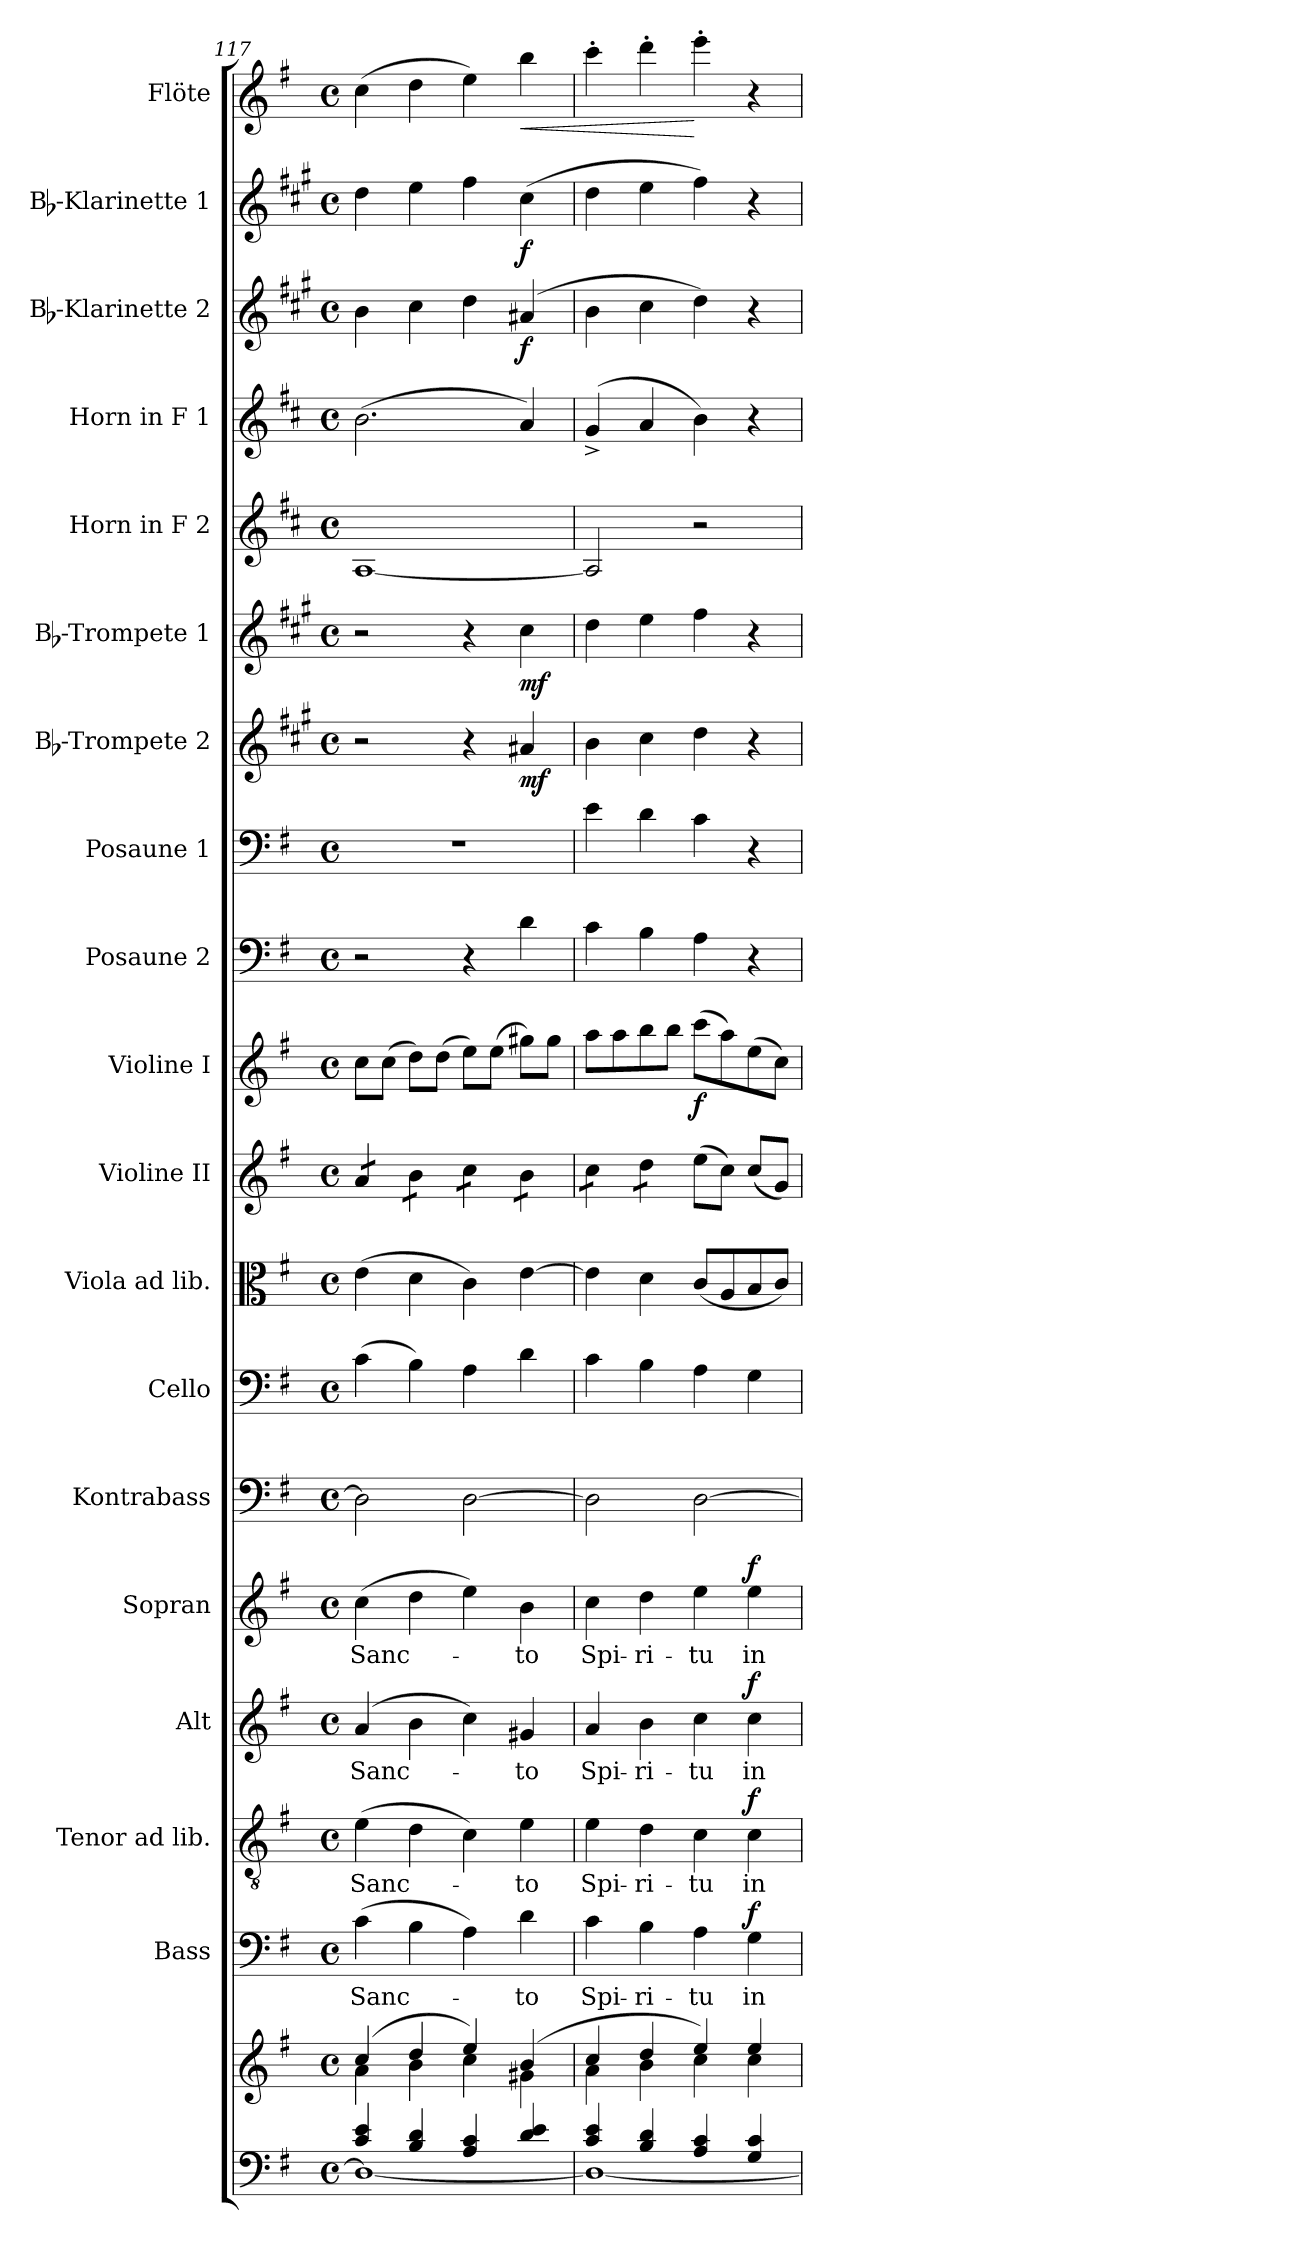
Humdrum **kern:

**kern	**kern	**kern	**text	**dynam	**kern	**text	**dynam	**kern	**text	**dynam	**kern	**text	**dynam	**kern	**kern	**kern	**kern	**kern	**dynam	**kern	**kern	**kern	**dynam	**kern	**dynam	**kern	**kern	**kern	**dynam	**kern	**dynam	**kern	**dynam
*part19	*part19	*part18	*part18	*part18	*part17	*part17	*part17	*part16	*part16	*part16	*part15	*part15	*part15	*part14	*part13	*part12	*part11	*part10	*part10	*part9	*part8	*part7	*part7	*part6	*part6	*part5	*part4	*part3	*part3	*part2	*part2	*part1	*part1
*staff20	*staff19	*staff18	*staff18	*staff18	*staff17	*staff17	*staff17	*staff16	*staff16	*staff16	*staff15	*staff15	*staff15	*staff14	*staff13	*staff12	*staff11	*staff10	*staff10	*staff9	*staff8	*staff7	*staff7	*staff6	*staff6	*staff5	*staff4	*staff3	*staff3	*staff2	*staff2	*staff1	*staff1
*	*	*I"Bass	*	*	*I"Tenor ad lib.	*	*	*I"Alt	*	*	*I"Sopran	*	*	*I"Kontrabass	*I"Cello	*I"Viola ad lib.	*I"Violine II	*I"Violine I	*	*I"Posaune 2	*I"Posaune 1	*I"Bb-Trompete 2	*	*I"Bb-Trompete 1	*	*I"Horn in F 2	*I"Horn in F 1	*I"Bb-Klarinette 2	*	*I"Bb-Klarinette 1	*	*I"Flöte	*
*	*	*I'B.	*	*	*I'T.	*	*	*I'A.	*	*	*I'S.	*	*	*I'Kb.	*	*I'Vla.	*I'Vl. II	*I'Vl. I	*	*I'Pos. 2	*I'Pos. 1	*I'Bb Trp. 2	*	*I'Bb Trp. 1	*	*	*	*I'Bb Kl. 2	*	*I'Bb Kl. 1	*	*I'Fl.	*
*clefF4	*clefG2	*clefF4	*	*	*clefGv2	*	*	*clefG2	*	*	*clefG2	*	*	*clefF4	*clefF4	*clefC3	*clefG2	*clefG2	*	*clefF4	*clefF4	*clefG2	*	*clefG2	*	*clefG2	*clefG2	*clefG2	*	*clefG2	*	*clefG2	*
*	*	*	*	*	*	*	*	*	*	*	*	*	*	*ITrd7c12	*	*	*	*	*	*	*	*ITrd1c2	*	*ITrd1c2	*	*ITrd4c7	*ITrd4c7	*ITrd1c2	*	*ITrd1c2	*	*	*
*k[f#]	*k[f#]	*k[f#]	*	*	*k[f#]	*	*	*k[f#]	*	*	*k[f#]	*	*	*k[f#]	*k[f#]	*k[f#]	*k[f#]	*k[f#]	*	*k[f#]	*k[f#]	*k[f#]	*	*k[f#]	*	*k[f#]	*k[f#]	*k[f#]	*	*k[f#]	*	*k[f#]	*
*G:	*G:	*G:	*	*	*G:	*	*	*G:	*	*	*G:	*	*	*G:	*G:	*G:	*G:	*G:	*	*G:	*G:	*G:	*	*G:	*	*G:	*G:	*G:	*	*G:	*	*G:	*
*M4/4	*M4/4	*M4/4	*	*	*M4/4	*	*	*M4/4	*	*	*M4/4	*	*	*M4/4	*M4/4	*M4/4	*M4/4	*M4/4	*	*M4/4	*M4/4	*M4/4	*	*M4/4	*	*M4/4	*M4/4	*M4/4	*	*M4/4	*	*M4/4	*
*met(c)	*met(c)	*met(c)	*	*	*met(c)	*	*	*met(c)	*	*	*met(c)	*	*	*met(c)	*met(c)	*met(c)	*met(c)	*met(c)	*	*met(c)	*met(c)	*met(c)	*	*met(c)	*	*met(c)	*met(c)	*met(c)	*	*met(c)	*	*met(c)	*
=117	=117	=117	=117	=117	=117	=117	=117	=117	=117	=117	=117	=117	=117	=117	=117	=117	=117	=117	=117	=117	=117	=117	=117	=117	=117	=117	=117	=117	=117	=117	=117	=117	=117
*^	*^	*	*	*	*	*	*	*	*	*	*	*	*	*	*	*	*	*	*	*	*	*	*	*	*	*	*	*	*	*	*	*	*
!	!	!	!	!	!LO:LY:b	!	!	!LO:LY:b	!	!	!LO:LY:b	!	!	!LO:LY:b	!	!	!	!	!	!	!	!	!	!	!	!	!	!	!	!	!	!	!	!	!
*	*	*	*	*	*	*	*	*	*	*	*	*	*	*	*	*	*	*	*tremolo	*	*	*	*	*	*	*	*	*	*	*	*	*	*	*	*
4c/ 4e/	1D_	(4cc/	4a\	(>4c\	Sanc-	.	(>4e\	Sanc-	.	(4a/	Sanc-	.	(>4cc\	Sanc-	.	2DD\]	(>4c\	(>4e\	8a/L	8cc\L	.	2r	1r	2r	.	2r	.	[1D	(>2.e\	4a\	.	4cc\	.	(>4cc\	.
.	.	.	.	.	.	.	.	.	.	.	.	.	.	.	.	.	.	.	8a/J	(>8cc\J	.	.	.	.	.	.	.	.	.	.	.	.	.	.	.
4B/ 4d/	.	4dd/	4b\	4B\	.	.	4d\	.	.	4b\	.	.	4dd\	.	.	.	4B\)	4d\	8b\L	8dd\L)	.	.	.	.	.	.	.	.	.	4b\	.	4dd\	.	4dd\	.
.	.	.	.	.	.	.	.	.	.	.	.	.	.	.	.	.	.	.	8b\J	(>8dd\J	.	.	.	.	.	.	.	.	.	.	.	.	.	.	.
4A/ 4c/	.	4ee/)	4cc\	4A\)	.	.	4c\)	.	.	4cc\)	.	.	4ee\)	.	.	[2DD\	4A\	4c\)	8cc\L	8ee\L)	.	4r	.	4r	.	4r	.	.	.	4cc\	.	4ee\	.	4ee\)	.
.	.	.	.	.	.	.	.	.	.	.	.	.	.	.	.	.	.	.	8cc\J	(>8ee\J	.	.	.	.	.	.	.	.	.	.	.	.	.	.	.
!	!	!	!	!	!LO:LY:b	!	!	!LO:LY:b	!	!	!LO:LY:b	!	!	!LO:LY:b	!	!	!	!	!	!	!	!	!	!	!LO:DY:b	!	!LO:DY:b	!	!	!	!LO:DY:b	!	!LO:DY:b	!	!LO:HP:b
4d/ 4e/	.	(4b/	4g#X\	4d\	-to	.	4e\	-to	.	4g#X/	-to	.	4b\	-to	.	.	4d\	[4e\	8b\L	8gg#X\L)	.	4d\	.	4g#X/	mf	4b\	mf	.	4d/)	(4g#X/	f	(>4b\	f	4bb\	<
.	.	.	.	.	.	.	.	.	.	.	.	.	.	.	.	.	.	.	8b\J	8gg#\J	.	.	.	.	.	.	.	.	.	.	.	.	.	.	.
=118	=118	=118	=118	=118	=118	=118	=118	=118	=118	=118	=118	=118	=118	=118	=118	=118	=118	=118	=118	=118	=118	=118	=118	=118	=118	=118	=118	=118	=118	=118	=118	=118	=118	=118	=118
!	!	!	!	!	!LO:LY:b	!	!	!LO:LY:b	!	!	!LO:LY:b	!	!	!LO:LY:b	!	!	!	!	!	!	!	!	!	!	!	!	!	!	!	!	!	!	!	!	!
4c/ 4e/	1D_	4cc/	4a\	4c\	Spi-	.	4e\	Spi-	.	4a/	Spi-	.	4cc\	Spi-	.	2DD\]	4c\	4e\]	8cc\L	8aa\L	.	4c\	4e\	4a\	.	4cc\	.	2D/]	(4c^</	4a\	.	4cc\	.	4ccc'>\	.
.	.	.	.	.	.	.	.	.	.	.	.	.	.	.	.	.	.	.	8cc\J	8aa\	.	.	.	.	.	.	.	.	.	.	.	.	.	.	.
!	!	!	!	!	!LO:LY:b	!	!	!LO:LY:b	!	!	!LO:LY:b	!	!	!LO:LY:b	!	!	!	!	!	!	!	!	!	!	!	!	!	!	!	!	!	!	!	!	!
4B/ 4d/	.	4dd/	4b\	4B\	-ri-	.	4d\	-ri-	.	4b\	-ri-	.	4dd\	-ri-	.	.	4B\	4d\	8dd\L	8bb\	.	4B\	4d\	4b\	.	4dd\	.	.	4d/	4b\	.	4dd\	.	4ddd'>\	.
.	.	.	.	.	.	.	.	.	.	.	.	.	.	.	.	.	.	.	8dd\J	8bb\J	.	.	.	.	.	.	.	.	.	.	.	.	.	.	.
*	*	*	*	*	*	*	*	*	*	*	*	*	*	*	*	*	*	*	*Xtremolo	*	*	*	*	*	*	*	*	*	*	*	*	*	*	*	*
!	!	!	!	!	!LO:LY:b	!	!	!LO:LY:b	!	!	!LO:LY:b	!	!	!LO:LY:b	!	!	!	!	!	!	!LO:DY:b	!	!	!	!	!	!	!	!	!	!	!	!	!	!
4A/ 4c/	.	4ee/)	4cc\	4A\	-tu	.	4c\	-tu	.	4cc\	-tu	.	4ee\	-tu	.	[2DD\	4A\	(<8c/L	(>8ee\L	(>8ccc\L	f	4A\	4c\	4cc\	.	4ee\	.	2r	4e\)	4cc\)	.	4ee\)	.	4eee'>\	[
.	.	.	.	.	.	.	.	.	.	.	.	.	.	.	.	.	.	8A/	8cc\J)	8aa\)	.	.	.	.	.	.	.	.	.	.	.	.	.	.	.
!	!	!	!	!	!LO:LY:b	!LO:DY:a	!	!LO:LY:b	!LO:DY:a	!	!LO:LY:b	!LO:DY:a	!	!LO:LY:b	!LO:DY:a	!	!	!	!	!	!	!	!	!	!	!	!	!	!	!	!	!	!	!	!
4G/ 4c/	.	4ee/	4cc\	4G\	in	f	4c\	in	f	4cc\	in	f	4ee\	in	f	.	4G\	8B/	(<8cc/L	(>8ee\	.	4r	4r	4r	.	4r	.	.	4r	4r	.	4r	.	4r	.
.	.	.	.	.	.	.	.	.	.	.	.	.	.	.	.	.	.	8c/J)	8g/J)	8cc\J)	.	.	.	.	.	.	.	.	.	.	.	.	.	.	.
*v	*v	*	*	*	*	*	*	*	*	*	*	*	*	*	*	*	*	*	*	*	*	*	*	*	*	*	*	*	*	*	*	*	*	*	*
*	*v	*v	*	*	*	*	*	*	*	*	*	*	*	*	*	*	*	*	*	*	*	*	*	*	*	*	*	*	*	*	*	*	*	*
=	=	=	=	=	=	=	=	=	=	=	=	=	=	=	=	=	=	=	=	=	=	=	=	=	=	=	=	=	=	=	=	=	=
*-	*-	*-	*-	*-	*-	*-	*-	*-	*-	*-	*-	*-	*-	*-	*-	*-	*-	*-	*-	*-	*-	*-	*-	*-	*-	*-	*-	*-	*-	*-	*-	*-	*-
